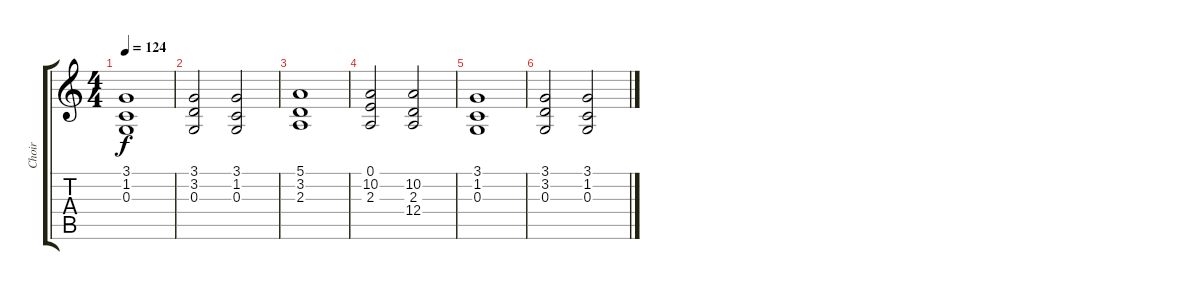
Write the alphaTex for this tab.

\track ("Choir" "Choir") {instrument choiraahs}
\staff {score tabs}
\tuning (E4 B3 G3 D3 A2 E2) {hide}
\ts (4 4)
\tempo 124
\clef g2
\ks c
(3.1 1.2 0.3).1{dy f} |
(3.1 3.2 0.3).2 (3.1 1.2 0.3).2 |
(5.1 3.2 2.3).1 |
(0.1 10.2 2.3).2 (10.2 2.3 12.4).2 |
(3.1 1.2 0.3).1 |
(3.1 3.2 0.3).2 (3.1 1.2 0.3).2
